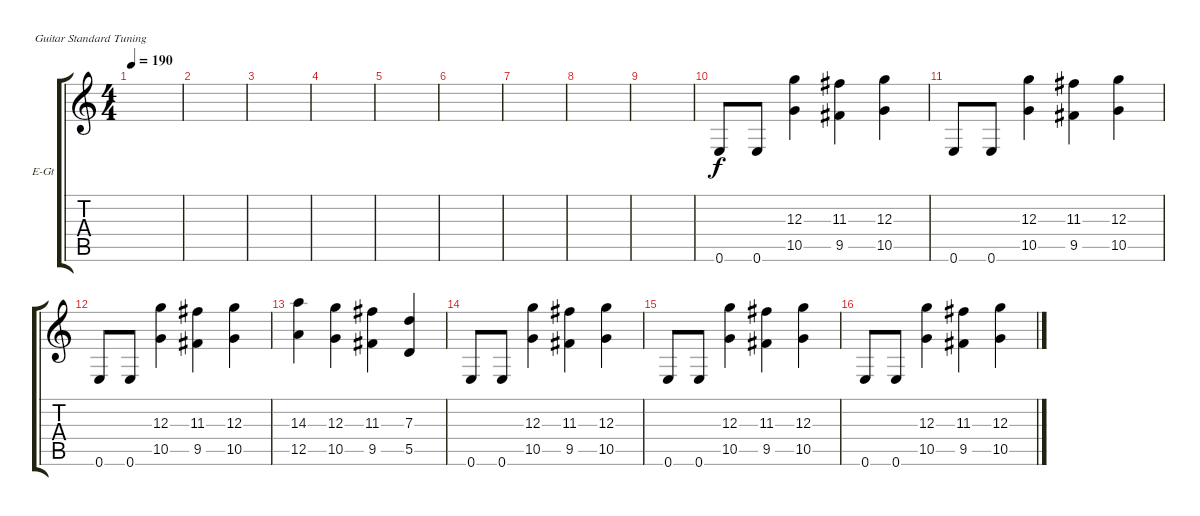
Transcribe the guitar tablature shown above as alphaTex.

\defaultSystemsLayout 4
\bracketExtendMode groupsimilarinstruments
\firstSystemTrackNameOrientation horizontal
\otherSystemsTrackNameOrientation horizontal
\track ("Electric Guitar" "E-Gt") {instrument distortionguitar}
\staff {score tabs}
\tuning (E4 B3 G3 D3 A2 E2)
\ts (4 4)
\tempo 190
\clef g2
\scale
0.485477
\ks c
|
\scale
0.257261 |
\scale
0.257261 |
\scale
0.333333 |
\scale
0.333333 |
\scale
0.333333 |
\scale
0.333333 |
\scale
0.333333 |
\scale
0.333333 |
\scale
0.333333 0.6.8 0.6.8 (12.3 10.5).4 (11.3 9.5).4 (10.5 12.3).4 |
\scale
0.333333 0.6.8 0.6.8 (12.3 10.5).4 (11.3 9.5).4 (10.5 12.3).4 |
\scale
0.333333 0.6.8 0.6.8 (12.3 10.5).4 (11.3 9.5).4 (10.5 12.3).4 |
\scale
0.333333 (14.3 12.5).4 (12.3 10.5).4 (11.3 9.5).4 (7.3 5.5).4 |
\scale
0.333333 0.6.8 0.6.8 (12.3 10.5).4 (11.3 9.5).4 (10.5 12.3).4 |
\scale
0.333333 0.6.8 0.6.8 (12.3 10.5).4 (11.3 9.5).4 (10.5 12.3).4 |
\scale
0.333333 0.6.8 0.6.8 (12.3 10.5).4 (11.3 9.5).4 (10.5 12.3).4
